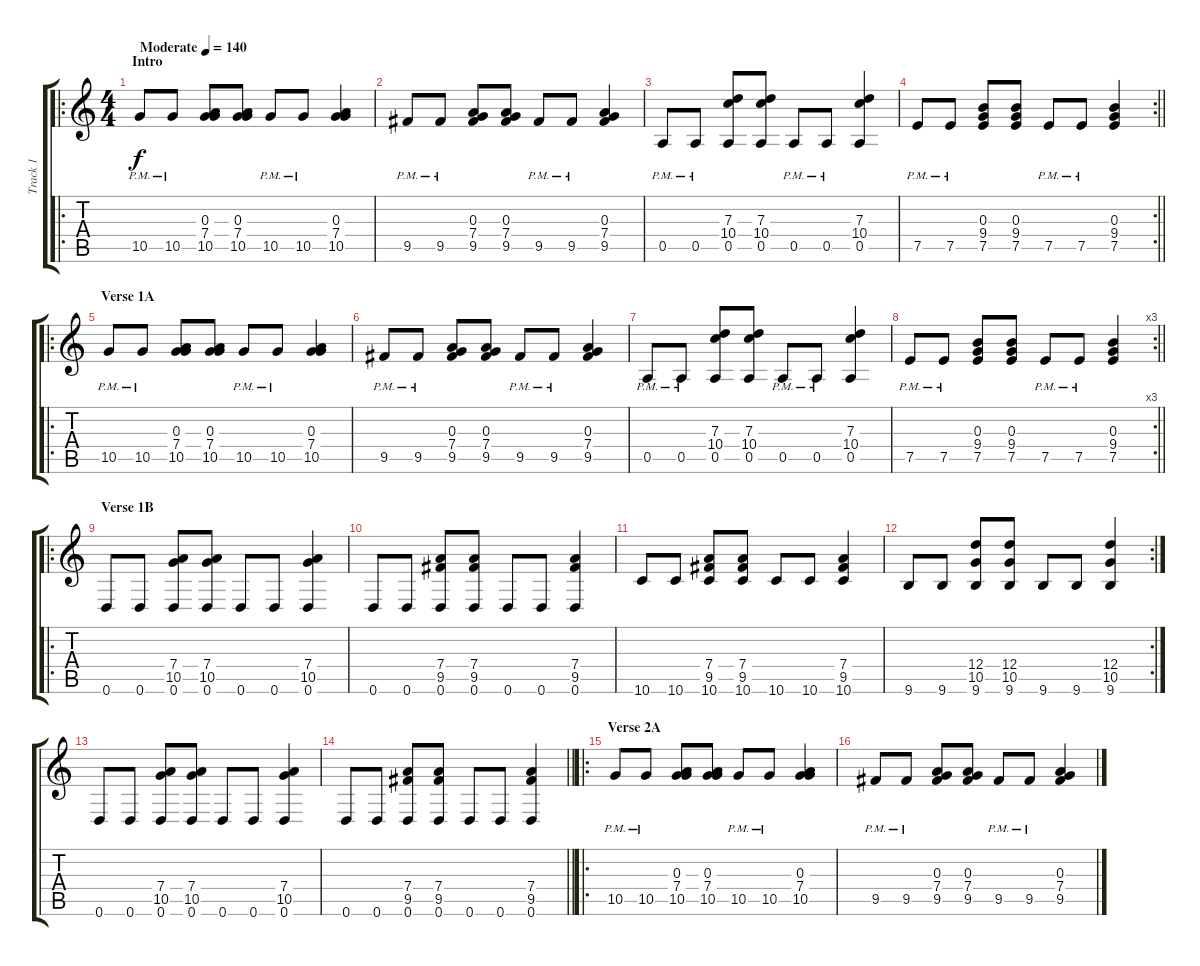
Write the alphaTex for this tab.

\track ("Track 1" "Track 1") {instrument acousticguitarsteel}
\staff {score tabs}
\tuning (E4 B3 G3 D3 A2 D2) {hide}
\ro
\ts (4 4)
\section ("" "Intro")
\tempo (140 "Moderate")
\clef g2
\ks c
10.5{pm}.8{dy f instrument acousticguitarsteel} 10.5{pm}.8 (0.3 7.4 10.5).8 (0.3 7.4 10.5).8 10.5{pm}.8 10.5{pm}.8 (0.3 7.4 10.5).4 |
9.5{pm}.8 9.5{pm}.8 (0.3 7.4 9.5).8 (0.3 7.4 9.5).8 9.5{pm}.8 9.5{pm}.8 (0.3 7.4 9.5).4 |
0.5{pm}.8 0.5{pm}.8 (7.3 10.4 0.5).8 (7.3 10.4 0.5).8 0.5{pm}.8 0.5{pm}.8 (7.3 10.4 0.5).4 |
\rc 2
\barLineRight lightlight
7.5{pm}.8 7.5{pm}.8 (0.3 9.4 7.5).8 (0.3 9.4 7.5).8 7.5{pm}.8 7.5{pm}.8 (0.3 9.4 7.5).4 |
\ro
\section ("" "Verse 1A")
10.5{pm}.8 10.5{pm}.8 (0.3 7.4 10.5).8 (0.3 7.4 10.5).8 10.5{pm}.8 10.5{pm}.8 (0.3 7.4 10.5).4 |
9.5{pm}.8 9.5{pm}.8 (0.3 7.4 9.5).8 (0.3 7.4 9.5).8 9.5{pm}.8 9.5{pm}.8 (0.3 7.4 9.5).4 |
0.5{pm}.8 0.5{pm}.8 (7.3 10.4 0.5).8 (7.3 10.4 0.5).8 0.5{pm}.8 0.5{pm}.8 (7.3 10.4 0.5).4 |
\rc 3
\barLineRight lightlight
7.5{pm}.8 7.5{pm}.8 (0.3 9.4 7.5).8 (0.3 9.4 7.5).8 7.5{pm}.8 7.5{pm}.8 (0.3 9.4 7.5).4 |
\ro
\section ("" "Verse 1B")
0.6.8 0.6.8 (7.4 10.5 0.6).8 (7.4 10.5 0.6).8 0.6.8 0.6.8 (7.4 10.5 0.6).4 |
0.6.8 0.6.8 (7.4 9.5 0.6).8 (7.4 9.5 0.6).8 0.6.8 0.6.8 (7.4 9.5 0.6).4 |
10.6.8 10.6.8 (7.4 9.5 10.6).8 (7.4 9.5 10.6).8 10.6.8 10.6.8 (7.4 9.5 10.6).4 |
\rc 2
9.6.8 9.6.8 (12.4 10.5 9.6).8 (12.4 10.5 9.6).8 9.6.8 9.6.8 (12.4 10.5 9.6).4 |
0.6.8 0.6.8 (7.4 10.5 0.6).8 (7.4 10.5 0.6).8 0.6.8 0.6.8 (7.4 10.5 0.6).4 |
\barLineRight lightlight
0.6.8 0.6.8 (7.4 9.5 0.6).8 (7.4 9.5 0.6).8 0.6.8 0.6.8 (7.4 9.5 0.6).4 |
\ro
\section ("" "Verse 2A")
10.5{pm}.8 10.5{pm}.8 (0.3 7.4 10.5).8 (0.3 7.4 10.5).8 10.5{pm}.8 10.5{pm}.8 (0.3 7.4 10.5).4 |
9.5{pm}.8 9.5{pm}.8 (0.3 7.4 9.5).8 (0.3 7.4 9.5).8 9.5{pm}.8 9.5{pm}.8 (0.3 7.4 9.5).4
